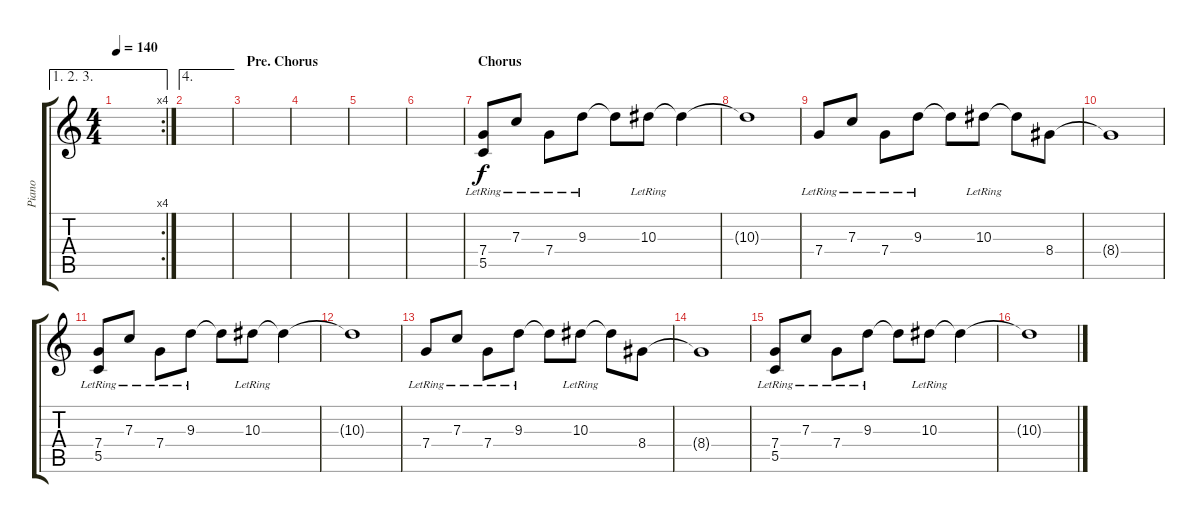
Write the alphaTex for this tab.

\track ("Piano" "Piano") {instrument acousticgrandpiano}
\staff {score tabs}
\tuning (D5 A4 F4 C4 G3 D3) {hide}
\ae (1 2 3)
\rc 4
\ts (4 4)
\tempo 140
\clef g2
\ks c
|
\ae 4
|
\section ("" "Pre. Chorus")
|
|
|
|
\section ("" "Chorus")
(7.4{lr} 5.5{lr}).8 7.3{lr}.8 7.4{lr}.8 9.3{lr}.8 9.3{t}.8 10.3{lr}.8 10.3{t}.4 |
10.3{t}.1 |
7.4{lr}.8 7.3{lr}.8 7.4{lr}.8 9.3{lr}.8 9.3{t}.8 10.3{lr}.8 10.3{t}.8 8.4.8 |
8.4{t}.1 |
(7.4{lr} 5.5{lr}).8 7.3{lr}.8 7.4{lr}.8 9.3{lr}.8 9.3{t}.8 10.3{lr}.8 10.3{t}.4 |
10.3{t}.1 |
7.4{lr}.8 7.3{lr}.8 7.4{lr}.8 9.3{lr}.8 9.3{t}.8 10.3{lr}.8 10.3{t}.8 8.4.8 |
8.4{t}.1 |
(7.4{lr} 5.5{lr}).8 7.3{lr}.8 7.4{lr}.8 9.3{lr}.8 9.3{t}.8 10.3{lr}.8 10.3{t}.4 |
10.3{t}.1
